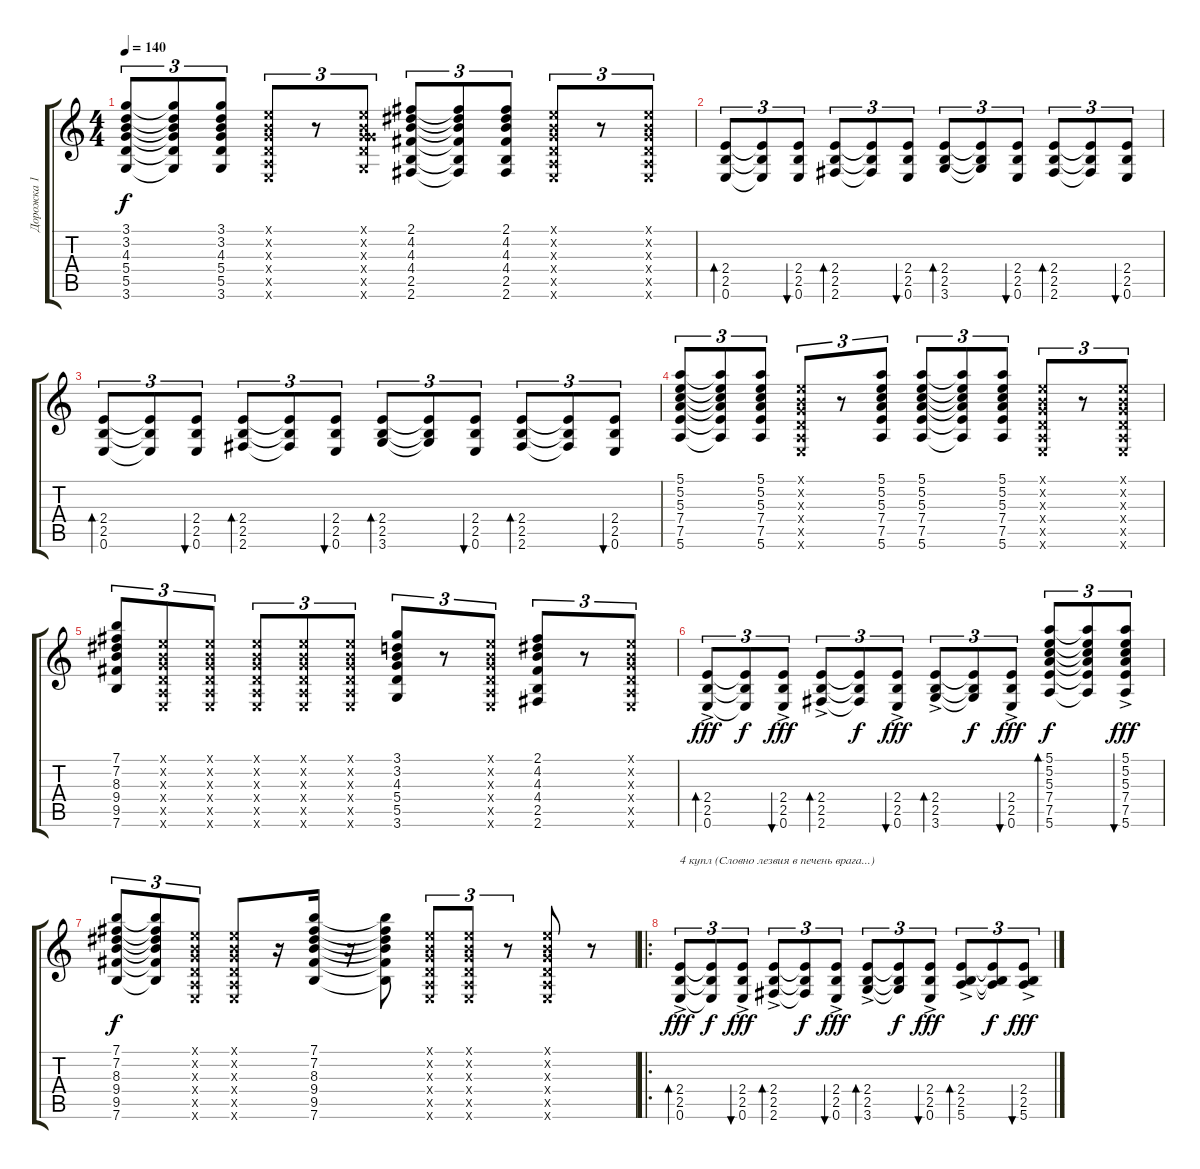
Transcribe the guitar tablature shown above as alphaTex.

\track ("Дорожка 1" "Дорожка 1") {instrument acousticguitarnylon}
\staff {score tabs}
\tuning (E4 B3 G3 D3 A2 E2) {hide}
\ts (4 4)
\tempo 140
\clef g2
\ks c
(3.1 3.2 4.3 5.4 5.5 3.6).8{tu (3 2) dy f} (3.1{t} 3.2{t} 4.3{t} 5.4{t} 5.5{t} 3.6{t}).8{tu (3 2)} (3.1 3.2 4.3 5.4 5.5 3.6).8{tu (3 2)} (0.1{x} 0.2{x} 0.3{x} 0.4{x} 0.5{x} 0.6{x}).8{tu (3 2)} r.8{tu (3 2)} (0.1{x} 0.2{x} 0.3{x} 5.4{x} 5.5{x} 3.6{x}).8{tu (3 2)} (2.1 4.2 4.3 4.4 2.5 2.6).8{tu (3 2)} (2.1{t} 4.2{t} 4.3{t} 4.4{t} 2.5{t} 2.6{t}).8{tu (3 2)} (2.1 4.2 4.3 4.4 2.5 2.6).8{tu (3 2)} (0.1{x} 0.2{x} 0.3{x} 0.4{x} 0.5{x} 0.6{x}).8{tu (3 2)} r.8{tu (3 2)} (0.1{x} 0.2{x} 0.3{x} 0.4{x} 0.5{x} 0.6{x}).8{tu (3 2)} |
(2.4 2.5 0.6).8{tu (3 2) bd 60} (2.4{t} 2.5{t} 0.6{t}).8{tu (3 2)} (2.4 2.5 0.6).8{tu (3 2) bu 60} (2.4 2.5 2.6).8{tu (3 2) bd 60} (2.4{t} 2.5{t} 2.6{t}).8{tu (3 2)} (2.4 2.5 0.6).8{tu (3 2) bu 60} (2.4 2.5 3.6).8{tu (3 2) bd 60} (2.4{t} 2.5{t} 3.6{t}).8{tu (3 2)} (2.4 2.5 0.6).8{tu (3 2) bu 60} (2.4 2.5 2.6).8{tu (3 2) bd 60} (2.4{t} 2.5{t} 2.6{t}).8{tu (3 2)} (2.4 2.5 0.6).8{tu (3 2) bu 60} |
(2.4 2.5 0.6).8{tu (3 2) bd 60} (2.4{t} 2.5{t} 0.6{t}).8{tu (3 2)} (2.4 2.5 0.6).8{tu (3 2) bu 60} (2.4 2.5 2.6).8{tu (3 2) bd 60} (2.4{t} 2.5{t} 2.6{t}).8{tu (3 2)} (2.4 2.5 0.6).8{tu (3 2) bu 60} (2.4 2.5 3.6).8{tu (3 2) bd 60} (2.4{t} 2.5{t} 3.6{t}).8{tu (3 2)} (2.4 2.5 0.6).8{tu (3 2) bu 60} (2.4 2.5 2.6).8{tu (3 2) bd 60} (2.4{t} 2.5{t} 2.6{t}).8{tu (3 2)} (2.4 2.5 0.6).8{tu (3 2) bu 60} |
(5.1 5.2 5.3 7.4 7.5 5.6).8{tu (3 2)} (5.1{t} 5.2{t} 5.3{t} 7.4{t} 7.5{t} 5.6{t}).8{tu (3 2)} (5.1 5.2 5.3 7.4 7.5 5.6).8{tu (3 2)} (0.1{x} 0.2{x} 0.3{x} 0.4{x} 0.5{x} 0.6{x}).8{tu (3 2)} r.8{tu (3 2)} (5.1 5.2 5.3 7.4 7.5 5.6).8{tu (3 2)} (5.1 5.2 5.3 7.4 7.5 5.6).8{tu (3 2)} (5.1{t} 5.2{t} 5.3{t} 7.4{t} 7.5{t} 5.6{t}).8{tu (3 2)} (5.1 5.2 5.3 7.4 7.5 5.6).8{tu (3 2)} (0.1{x} 0.2{x} 0.3{x} 0.4{x} 0.5{x} 0.6{x}).8{tu (3 2)} r.8{tu (3 2)} (0.1{x} 0.2{x} 0.3{x} 0.4{x} 0.5{x} 0.6{x}).8{tu (3 2)} |
(7.1 7.2 8.3 9.4 9.5 7.6).8{tu (3 2)} (0.1{x} 0.2{x} 0.3{x} 0.4{x} 0.5{x} 0.6{x}).8{tu (3 2)} (0.1{x} 0.2{x} 0.3{x} 0.4{x} 0.5{x} 0.6{x}).8{tu (3 2)} (0.1{x} 0.2{x} 0.3{x} 0.4{x} 0.5{x} 0.6{x}).8{tu (3 2)} (0.1{x} 0.2{x} 0.3{x} 0.4{x} 0.5{x} 0.6{x}).8{tu (3 2)} (0.1{x} 0.2{x} 0.3{x} 0.4{x} 0.5{x} 0.6{x}).8{tu (3 2)} (3.1 3.2 4.3 5.4 5.5 3.6).8{tu (3 2)} r.8{tu (3 2)} (0.1{x} 0.2{x} 0.3{x} 0.4{x} 0.5{x} 0.6{x}).8{tu (3 2)} (2.1 4.2 4.3 4.4 2.5 2.6).8{tu (3 2)} r.8{tu (3 2)} (0.1{x} 0.2{x} 0.3{x} 0.4{x} 0.5{x} 0.6{x}).8{tu (3 2)} |
(2.4 2.5 0.6{ac}).8{tu (3 2) bd 60 dy fff} (2.4{t} 2.5{t} 0.6{t}).8{tu (3 2) dy f} (2.4 2.5 0.6{ac}).8{tu (3 2) bu 60 dy fff} (2.4 2.5 2.6{ac}).8{tu (3 2) bd 60} (2.4{t} 2.5{t} 2.6{t}).8{tu (3 2) dy f} (2.4 2.5 0.6{ac}).8{tu (3 2) bu 60 dy fff} (2.4 2.5 3.6{ac}).8{tu (3 2) bd 60} (2.4{t} 2.5{t} 3.6{t}).8{tu (3 2) dy f} (2.4 2.5 0.6{ac}).8{tu (3 2) bu 60 dy fff} (5.1 5.2 5.3 7.4 7.5 5.6).8{tu (3 2) bd 60 dy f} (5.1{t} 5.2{t} 5.3{t} 7.4{t} 7.5{t} 5.6{t}).8{tu (3 2)} (5.1 5.2 5.3 7.4 7.5 5.6{ac}).8{tu (3 2) bu 60 dy fff} |
(7.1 7.2 8.3 9.4 9.5 7.6).8{tu (3 2) dy f} (7.1{t} 7.2{t} 8.3{t} 9.4{t} 9.5{t} 7.6{t}).8{tu (3 2)} (0.1{x} 0.2{x} 0.3{x} 0.4{x} 0.5{x} 0.6{x}).8{tu (3 2)} (0.1{x} 0.2{x} 0.3{x} 0.4{x} 0.5{x} 0.6{x}).8 r.16 (7.1 7.2 8.3 9.4 9.5 7.6).16 r.16 (7.1{t} 7.2{t} 8.3{t} 9.4{t} 9.5{t} 7.6{t}).8 (0.1{x} 0.2{x} 0.3{x} 0.4{x} 0.5{x} 0.6{x}).8{tu (3 2)} (0.1{x} 0.2{x} 0.3{x} 0.4{x} 0.5{x} 0.6{x}).8{tu (3 2)} r.8{tu (3 2)} (0.1{x} 0.2{x} 0.3{x} 0.4{x} 0.5{x} 0.6{x}).8 r.8 |
\ro
(2.4 2.5 0.6{ac}).8{tu (3 2) bd 60 txt "4 купл (Словно лезвия в печень врага...)" dy fff} (2.4{t} 2.5{t} 0.6{t}).8{tu (3 2) dy f} (2.4 2.5 0.6{ac}).8{tu (3 2) bu 60 dy fff} (2.4 2.5 2.6{ac}).8{tu (3 2) bd 60} (2.4{t} 2.5{t} 2.6{t}).8{tu (3 2) dy f} (2.4 2.5 0.6{ac}).8{tu (3 2) bu 60 dy fff} (2.4 2.5 3.6{ac}).8{tu (3 2) bd 60} (2.4{t} 2.5{t} 3.6{t}).8{tu (3 2) dy f} (2.4 2.5 0.6{ac}).8{tu (3 2) bu 60 dy fff} (2.4 2.5 5.6{ac}).8{tu (3 2) bd 60} (2.4{t} 2.5{t} 5.6{t}).8{tu (3 2) dy f} (2.4 2.5 5.6{ac}).8{tu (3 2) bu 60 dy fff}
